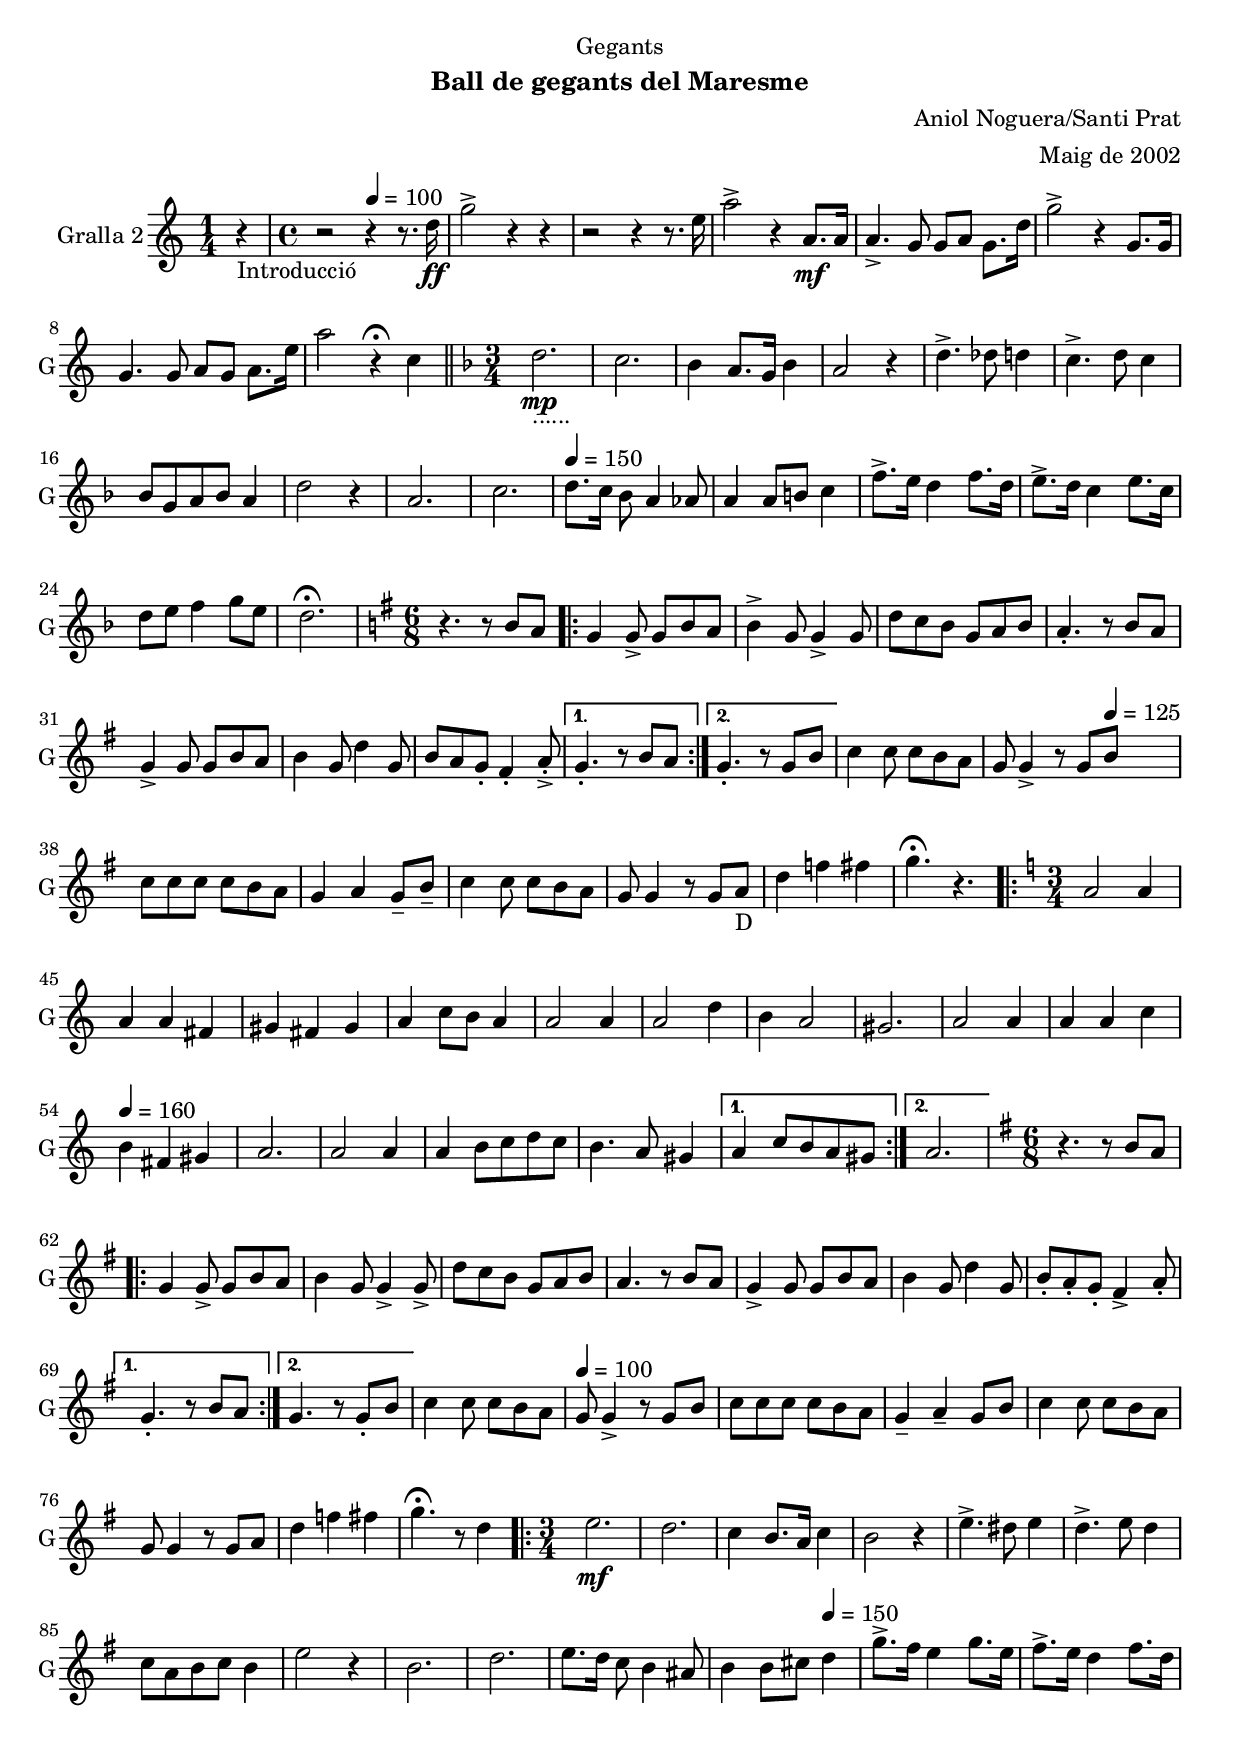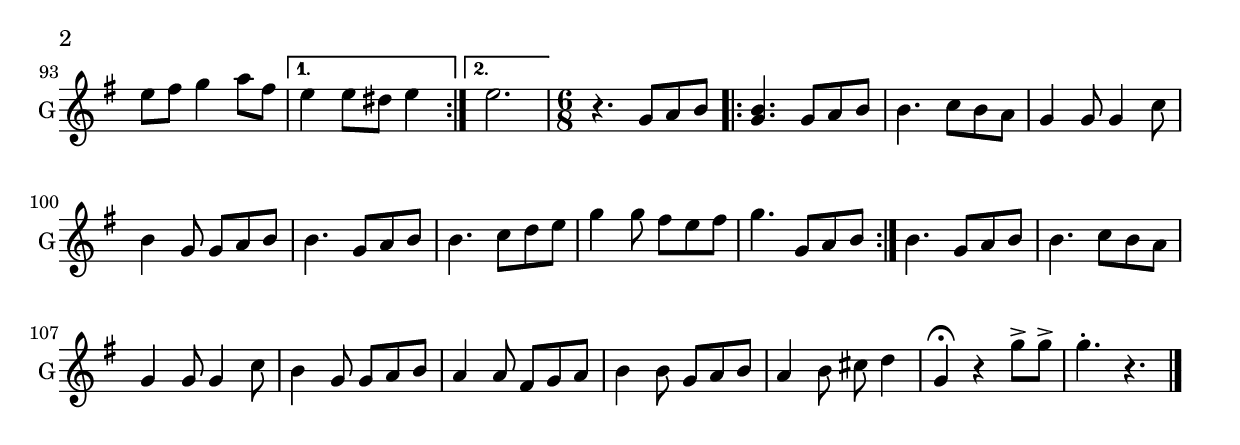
\version "2.22.1"

\header {
  dedication="Gegants"
  title=""
  subtitle="Ball de gegants del Maresme"
  subsubtitle=""
  poet=""
  meter=""
  piece=""
  composer="Aniol Noguera/Santi Prat"
  arranger="Maig de 2002"
  opus=""
  instrument=""
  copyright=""
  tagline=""
}

liniaroAa =
\relative d''
{
  \clef treble
  \key c \major
  \time 1/4
  r4 _"Introducció"  |
  \time 4/4   r2 \tempo 4 = 100 r4 r8. d16 \ff  |
  g2 -> r4 r  |
  r2 r4 r8. e16  |
  %05
  a2 -> r4 a,8. \mf a16  |
  a4. -> g8 g a g8. d'16  |
  g2 -> r4 g,8. g16  |
  g4. g8 a g a8. e'16  |
  a2 r4 \fermata c,  \bar "||"
  %10
  \key f \major   \time 3/4   d2. _"......" \mp  |
  c2.  |
  bes4 a8. g16 bes4  |
  a2 r4  |
  d4. -> des8 d4  |
  %15
  c4. -> d8 c4  |
  bes8 g a bes a4  |
  d2 r4  |
  a2.  |
  c2. \tempo 4 = 150  |
  %20
  d8. c16 bes8 a4 aes8  |
  a4 a8 b c4  |
  f8. -> e16 d4 f8. d16  |
  e8. -> d16 c4 e8. c16  |
  d8 e f4 g8 e  |
  %25
  d2. \fermata  |
  \key g \major   \time 6/8   r4. r8 b a  |
  \repeat volta 2 { g4  g8 -> g b a  |
  b4 -> g8 g4 -> g8  |
  d'8 c b g a b  |
  %30
  a4. -. r8 b a  |
  g4 -> g8 g b a  |
  b4 g8 d'4 g,8  |
  b8 a g -. fis4 -. a8 -. -> -. }
  \alternative { { g4. -. r8 b a }
  %35
  { g4. -. r8 g b } }
  c4 c8 c b a  |
  g8 g4 -> r8 g \tempo 4 = 125 b  |
  c8 c c c b a  |
  g4 a g8 -- b --  |
  %40
  c4 c8 c b a  |
  g8 g4 r8 g a _"D"  |
  d4 f fis  |
  g4. \fermata r  |
  \key c \major   \time 3/4   \repeat volta 2 { a,2 a4   |
  %45
  a4 a fis  |
  gis4 fis gis  |
  a4 c8 b a4  |
  a2 a4  |
  a2 d4  |
  %50
  b4 a2  |
  gis2.  |
  a2 a4  |
  a4 a c \tempo 4 = 160  |
  b4 fis gis  |
  %55
  a2.  |
  a2 a4  |
  a4 b8 c d c  |
  b4. a8 gis4 }
  \alternative { { a4 c8 b a gis }
  %60
  { a2. } }
  \key g \major   \time 6/8   r4. r8 b a  |
  \repeat volta 2 { g4  g8 -> g b a  |
  b4 g8 g4 -> g8 ->  |
  d'8 c b g a b  |
  %65
  a4. r8 b a  |
  g4 -> g8 g b a  |
  b4 g8 d'4 g,8  |
  b8 -. a -. g -. fis4 -> a8 -. }
  \alternative { { g4. -. r8 b a }
  %70
  { g4. r8 g -. b  } }
  c4 c8 c b a \tempo 4 = 100  |
  g8 g4 -> r8 g b  |
  c8 c c c b a  |
  g4 -- a -- g8 b  |
  %75
  c4 c8 c b a  |
  g8 g4 r8 g a  |
  d4 f fis  |
  g4. \fermata r8 d4  |
  \time 3/4   \repeat volta 2 { e2.  \mf  |
  %80
  d2.  |
  c4 b8. a16 c4  |
  b2 r4  |
  e4. -> dis8 e4  |
  d4. -> e8 d4  |
  %85
  c8 a b c b4  |
  e2 r4  |
  b2.  |
  d2.  |
  e8. d16 c8 b4 ais8  |
  %90
  b4 b8 cis \tempo 4 = 150 d4  |
  g8. -> fis16 e4 g8. e16  |
  fis8. -> e16 d4 fis8. d16  |
  e8 fis g4 a8 fis }
  \alternative { { e4 e8 dis e4 }
  %95
  { e2. } }
  \time 6/8   r4. g,8 a b  |
  \repeat volta 2 { <g b>4. g8  a b  |
  b4. c8 b a  |
  g4 g8 g4 c8  |
  %100
  b4 g8 g a b  |
  b4. g8 a b  |
  b4. c8 d e  |
  g4 g8 fis e fis  |
  g4. g,8 a b  | }
  %105
  b4. g8 a b  |
  b4. c8 b a  |
  g4 g8 g4 c8  |
  b4 g8 g a b  |
  a4 a8 fis g a  |
  %110
  b4 b8 g a b  |
  a4 b8 cis d4  |
  g,4 \fermata r g'8 -> g ->  |
  g4. -. r  \bar "|."
}

\score {
  \new StaffGroup {
    \override Score.RehearsalMark #'self-alignment-X = #LEFT
    <<
      \new Staff \with {instrumentName = #"Gralla 2" shortInstrumentName = #"G"} \liniaroAa
    >>
  }
  \layout {}
}
\score { \unfoldRepeats
  \new StaffGroup {
    \override Score.RehearsalMark #'self-alignment-X = #LEFT
    <<
      \new Staff \with {instrumentName = #"Gralla 2" shortInstrumentName = #"G"} \liniaroAa
    >>
  }
  \midi {
    \set Staff.midiInstrument = "oboe"
    \set DrumStaff.midiInstrument = "drums"
  }
}
